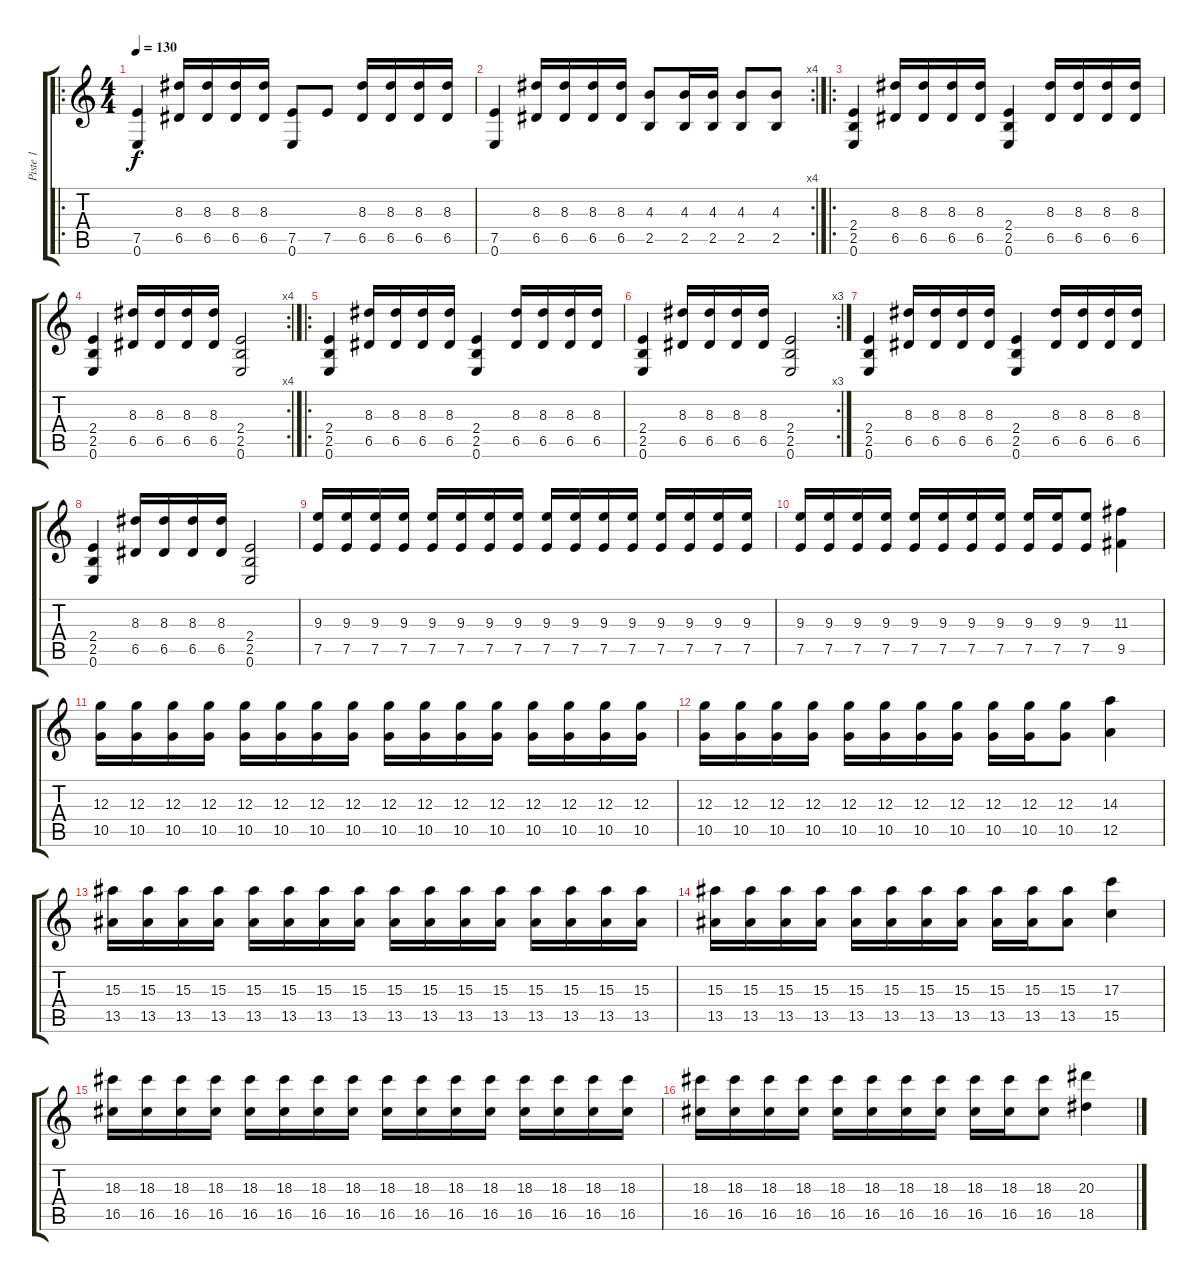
\track ("Piste 1" "Piste 1") {instrument distortionguitar}
\staff {score tabs}
\tuning (E4 B3 G3 D3 A2 E2) {hide}
\ro
\ts (4 4)
\tempo 130
\clef g2
\ks c
(7.5 0.6).4{dy f instrument distortionguitar} (8.3 6.5).16 (8.3 6.5).16 (8.3 6.5).16 (8.3 6.5).16 (7.5 0.6).8 7.5.8 (8.3 6.5).16 (8.3 6.5).16 (8.3 6.5).16 (8.3 6.5).16 |
\rc 4
(7.5 0.6).4 (8.3 6.5).16 (8.3 6.5).16 (8.3 6.5).16 (8.3 6.5).16 (4.3 2.5).8 (4.3 2.5).16 (4.3 2.5).16 (4.3 2.5).8 (4.3 2.5).8 |
\ro
(2.4 2.5 0.6).4 (8.3 6.5).16 (8.3 6.5).16 (8.3 6.5).16 (8.3 6.5).16 (2.4 2.5 0.6).4 (8.3 6.5).16 (8.3 6.5).16 (8.3 6.5).16 (8.3 6.5).16 |
\rc 4
(2.4 2.5 0.6).4 (8.3 6.5).16 (8.3 6.5).16 (8.3 6.5).16 (8.3 6.5).16 (2.4 2.5 0.6).2 |
\ro
(2.4 2.5 0.6).4 (8.3 6.5).16 (8.3 6.5).16 (8.3 6.5).16 (8.3 6.5).16 (2.4 2.5 0.6).4 (8.3 6.5).16 (8.3 6.5).16 (8.3 6.5).16 (8.3 6.5).16 |
\rc 3
(2.4 2.5 0.6).4 (8.3 6.5).16 (8.3 6.5).16 (8.3 6.5).16 (8.3 6.5).16 (2.4 2.5 0.6).2 |
(2.4 2.5 0.6).4 (8.3 6.5).16 (8.3 6.5).16 (8.3 6.5).16 (8.3 6.5).16 (2.4 2.5 0.6).4 (8.3 6.5).16 (8.3 6.5).16 (8.3 6.5).16 (8.3 6.5).16 |
(2.4 2.5 0.6).4 (8.3 6.5).16 (8.3 6.5).16 (8.3 6.5).16 (8.3 6.5).16 (2.4 2.5 0.6).2 |
(9.3 7.5).16 (9.3 7.5).16 (9.3 7.5).16 (9.3 7.5).16 (9.3 7.5).16 (9.3 7.5).16 (9.3 7.5).16 (9.3 7.5).16 (9.3 7.5).16 (9.3 7.5).16 (9.3 7.5).16 (9.3 7.5).16 (9.3 7.5).16 (9.3 7.5).16 (9.3 7.5).16 (9.3 7.5).16 |
(9.3 7.5).16 (9.3 7.5).16 (9.3 7.5).16 (9.3 7.5).16 (9.3 7.5).16 (9.3 7.5).16 (9.3 7.5).16 (9.3 7.5).16 (9.3 7.5).16 (9.3 7.5).16 (9.3 7.5).8 (11.3 9.5).4 |
(12.3 10.5).16 (12.3 10.5).16 (12.3 10.5).16 (12.3 10.5).16 (12.3 10.5).16 (12.3 10.5).16 (12.3 10.5).16 (12.3 10.5).16 (12.3 10.5).16 (12.3 10.5).16 (12.3 10.5).16 (12.3 10.5).16 (12.3 10.5).16 (12.3 10.5).16 (12.3 10.5).16 (12.3 10.5).16 |
(12.3 10.5).16 (12.3 10.5).16 (12.3 10.5).16 (12.3 10.5).16 (12.3 10.5).16 (12.3 10.5).16 (12.3 10.5).16 (12.3 10.5).16 (12.3 10.5).16 (12.3 10.5).16 (12.3 10.5).8 (14.3 12.5).4 |
(15.3 13.5).16 (15.3 13.5).16 (15.3 13.5).16 (15.3 13.5).16 (15.3 13.5).16 (15.3 13.5).16 (15.3 13.5).16 (15.3 13.5).16 (15.3 13.5).16 (15.3 13.5).16 (15.3 13.5).16 (15.3 13.5).16 (15.3 13.5).16 (15.3 13.5).16 (15.3 13.5).16 (15.3 13.5).16 |
(15.3 13.5).16 (15.3 13.5).16 (15.3 13.5).16 (15.3 13.5).16 (15.3 13.5).16 (15.3 13.5).16 (15.3 13.5).16 (15.3 13.5).16 (15.3 13.5).16 (15.3 13.5).16 (15.3 13.5).8 (17.3 15.5).4 |
(18.3 16.5).16 (18.3 16.5).16 (18.3 16.5).16 (18.3 16.5).16 (18.3 16.5).16 (18.3 16.5).16 (18.3 16.5).16 (18.3 16.5).16 (18.3 16.5).16 (18.3 16.5).16 (18.3 16.5).16 (18.3 16.5).16 (18.3 16.5).16 (18.3 16.5).16 (18.3 16.5).16 (18.3 16.5).16 |
(18.3 16.5).16 (18.3 16.5).16 (18.3 16.5).16 (18.3 16.5).16 (18.3 16.5).16 (18.3 16.5).16 (18.3 16.5).16 (18.3 16.5).16 (18.3 16.5).16 (18.3 16.5).16 (18.3 16.5).8 (20.3{ss} 18.5{ss}).4
